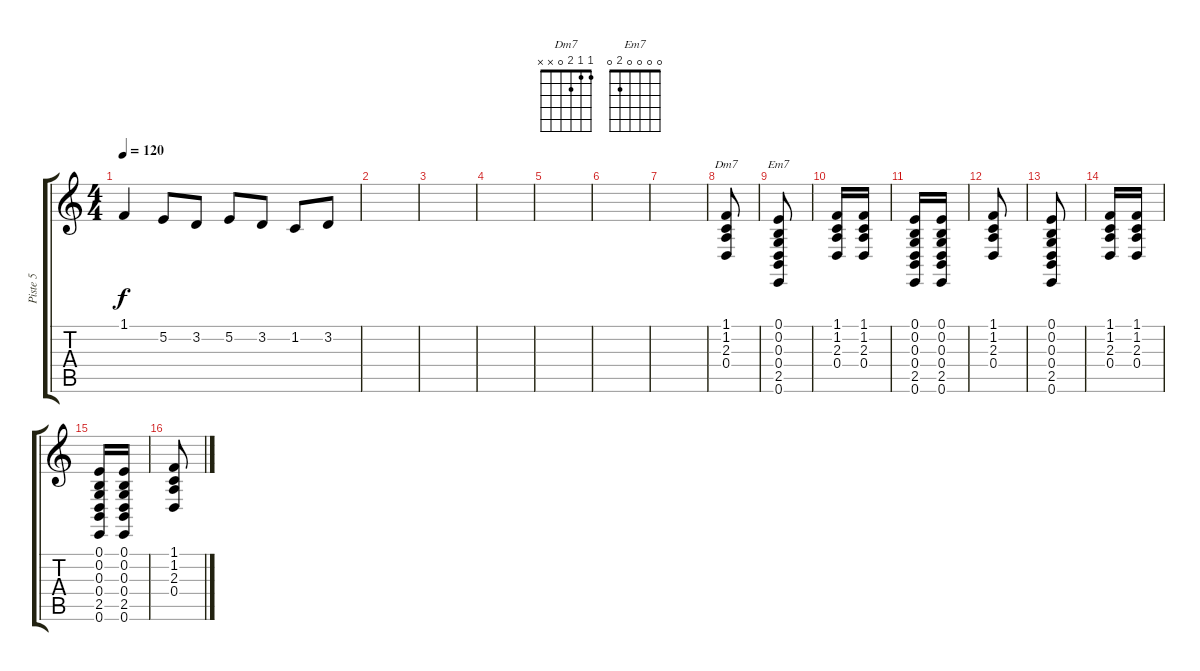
\track ("Piste 5" "Piste 5") {instrument drawbarorgan}
\staff {score tabs}
\tuning (E4 B3 G3 D3 A2 E2) {hide}
\chord ("Dm7" 1 1 2 0 x x)
\chord ("Em7" 0 0 0 0 2 0)
\ts (4 4)
\tempo 120
\clef g2
\ks c
1.1.4{dy f} 5.2.8 3.2.8 5.2.8 3.2.8 1.2.8 3.2.8 |
|
|
|
|
|
|
(1.1 1.2 2.3 0.4).8{ch "Dm7"} |
(0.1 0.2 0.3 0.4 2.5 0.6).8{ch "Em7"} |
(1.1 1.2 2.3 0.4).16 (1.1 1.2 2.3 0.4).16 |
(0.1 0.2 0.3 0.4 2.5 0.6).16 (0.1 0.2 0.3 0.4 2.5 0.6).16 |
(1.1 1.2 2.3 0.4).8 |
(0.1 0.2 0.3 0.4 2.5 0.6).8 |
(1.1 1.2 2.3 0.4).16 (1.1 1.2 2.3 0.4).16 |
(0.1 0.2 0.3 0.4 2.5 0.6).16 (0.1 0.2 0.3 0.4 2.5 0.6).16 |
(1.1 1.2 2.3 0.4).8
